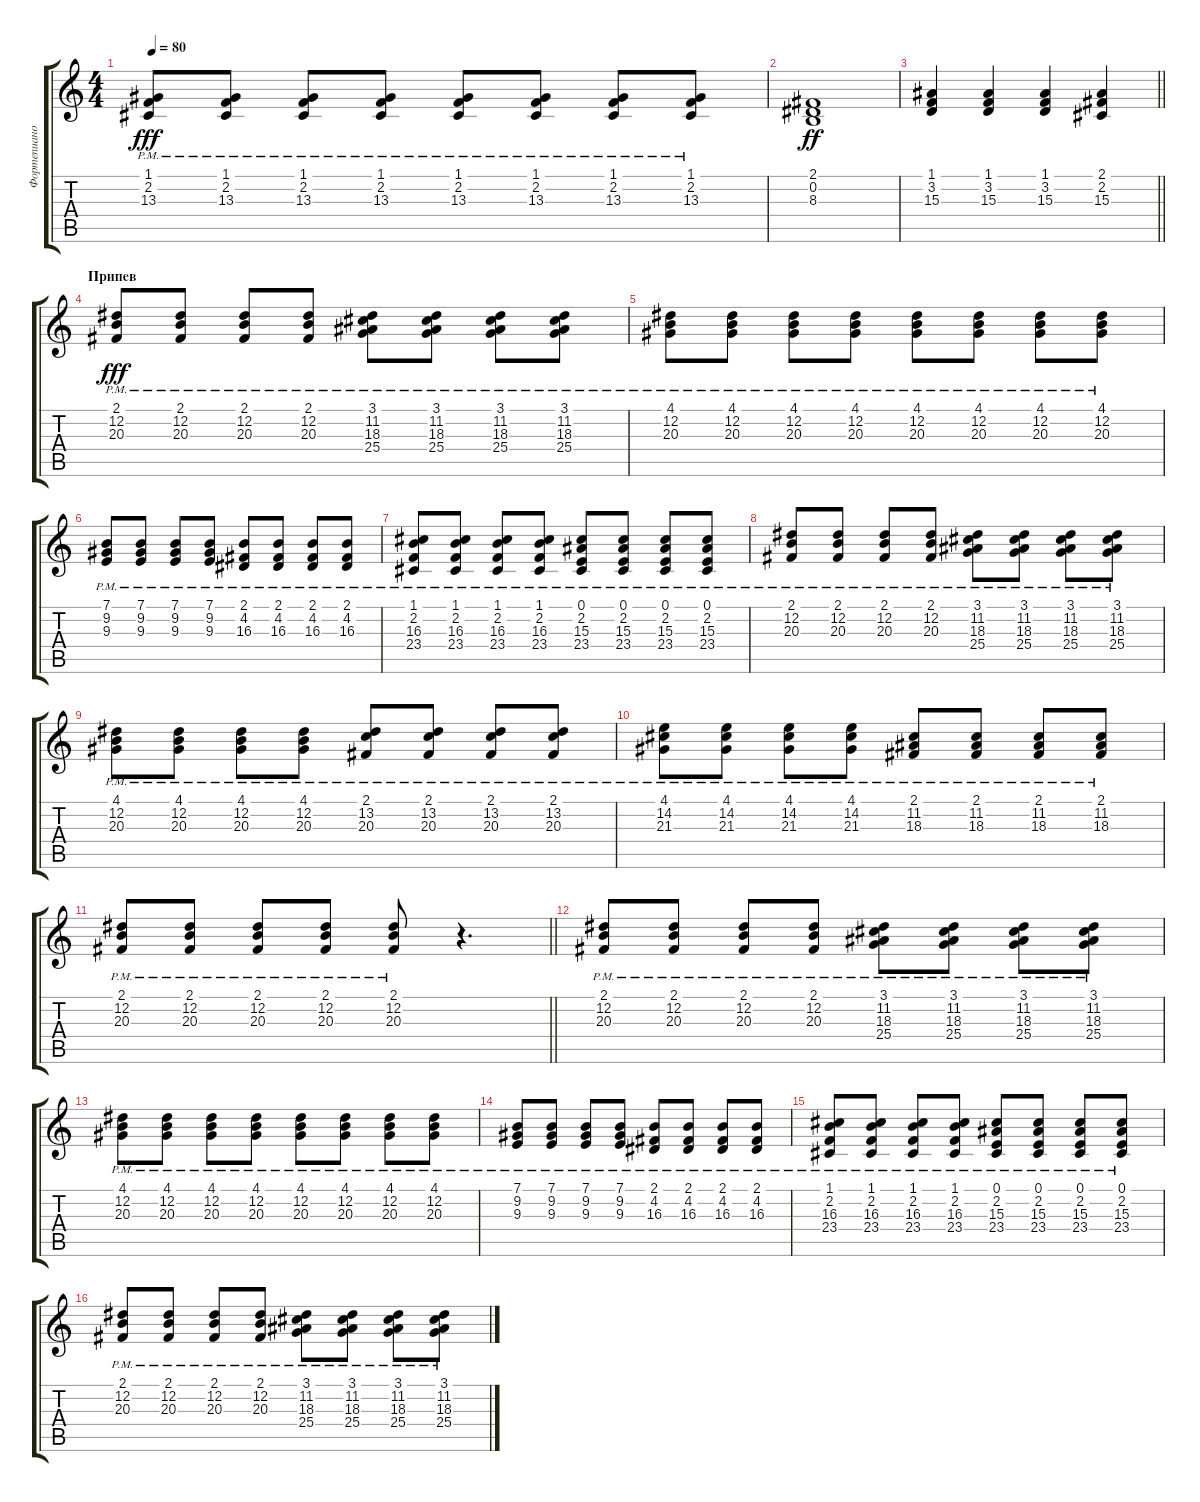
\track ("Фортепиано (правая рука)" "Фортепиано") {instrument acousticgrandpiano}
\staff {score tabs}
\tuning (E4 B3 G3 D3 A2 E2) {hide}
\ts (4 4)
\tempo 80
\clef g2
\ks c
(1.1{pm} 2.2{pm} 13.3{pm}).8{dy fff} (1.1{pm} 2.2{pm} 13.3{pm}).8 (1.1{pm} 2.2{pm} 13.3{pm}).8 (1.1{pm} 2.2{pm} 13.3{pm}).8 (1.1{pm} 2.2{pm} 13.3{pm}).8 (1.1{pm} 2.2{pm} 13.3{pm}).8 (1.1{pm} 2.2{pm} 13.3{pm}).8 (1.1{pm} 2.2{pm} 13.3{pm}).8 |
(2.1 0.2 8.3).1{dy ff} |
\barLineRight lightlight
(1.1 3.2 15.3).4 (1.1 3.2 15.3).4 (1.1 3.2 15.3).4 (2.1 2.2 15.3).4 |
\section ("" "Припев")
(2.1{pm} 12.2{pm} 20.3{pm}).8{dy fff} (2.1{pm} 12.2{pm} 20.3{pm}).8 (2.1{pm} 12.2{pm} 20.3{pm}).8 (2.1{pm} 12.2{pm} 20.3{pm}).8 (3.1{pm} 11.2{pm} 18.3{pm} 25.4{pm}).8 (3.1{pm} 11.2{pm} 18.3{pm} 25.4{pm}).8 (3.1{pm} 11.2{pm} 18.3{pm} 25.4{pm}).8 (3.1{pm} 11.2{pm} 18.3{pm} 25.4{pm}).8 |
(4.1{pm} 12.2{pm} 20.3{pm}).8 (4.1{pm} 12.2{pm} 20.3{pm}).8 (4.1{pm} 12.2{pm} 20.3{pm}).8 (4.1{pm} 12.2{pm} 20.3{pm}).8 (4.1{pm} 12.2{pm} 20.3{pm}).8 (4.1{pm} 12.2{pm} 20.3{pm}).8 (4.1{pm} 12.2{pm} 20.3{pm}).8 (4.1{pm} 12.2{pm} 20.3{pm}).8 |
(7.1{pm} 9.2{pm} 9.3{pm}).8 (7.1{pm} 9.2{pm} 9.3{pm}).8 (7.1{pm} 9.2{pm} 9.3{pm}).8 (7.1{pm} 9.2{pm} 9.3{pm}).8 (2.1{pm} 4.2{pm} 16.3{pm}).8 (2.1{pm} 4.2{pm} 16.3{pm}).8 (2.1{pm} 4.2{pm} 16.3{pm}).8 (2.1{pm} 4.2{pm} 16.3{pm}).8 |
(1.1{pm} 2.2{pm} 16.3{pm} 23.4{pm}).8 (1.1{pm} 2.2{pm} 16.3{pm} 23.4{pm}).8 (1.1{pm} 2.2{pm} 16.3{pm} 23.4{pm}).8 (1.1{pm} 2.2{pm} 16.3{pm} 23.4{pm}).8 (0.1{pm} 2.2{pm} 15.3{pm} 23.4{pm}).8 (0.1{pm} 2.2{pm} 15.3{pm} 23.4{pm}).8 (0.1{pm} 2.2{pm} 15.3{pm} 23.4{pm}).8 (0.1{pm} 2.2{pm} 15.3{pm} 23.4{pm}).8 |
(2.1{pm} 12.2{pm} 20.3{pm}).8 (2.1{pm} 12.2{pm} 20.3{pm}).8 (2.1{pm} 12.2{pm} 20.3{pm}).8 (2.1{pm} 12.2{pm} 20.3{pm}).8 (3.1{pm} 11.2{pm} 18.3{pm} 25.4{pm}).8 (3.1{pm} 11.2{pm} 18.3{pm} 25.4{pm}).8 (3.1{pm} 11.2{pm} 18.3{pm} 25.4{pm}).8 (3.1{pm} 11.2{pm} 18.3{pm} 25.4{pm}).8 |
(4.1{pm} 12.2{pm} 20.3{pm}).8 (4.1{pm} 12.2{pm} 20.3{pm}).8 (4.1{pm} 12.2{pm} 20.3{pm}).8 (4.1{pm} 12.2{pm} 20.3{pm}).8 (2.1{pm} 13.2{pm} 20.3{pm}).8 (2.1{pm} 13.2{pm} 20.3{pm}).8 (2.1{pm} 13.2{pm} 20.3{pm}).8 (2.1{pm} 13.2{pm} 20.3{pm}).8 |
(4.1{pm} 14.2{pm} 21.3{pm}).8 (4.1{pm} 14.2{pm} 21.3{pm}).8 (4.1{pm} 14.2{pm} 21.3{pm}).8 (4.1{pm} 14.2{pm} 21.3{pm}).8 (2.1{pm} 11.2{pm} 18.3{pm}).8 (2.1{pm} 11.2{pm} 18.3{pm}).8 (2.1{pm} 11.2{pm} 18.3{pm}).8 (2.1{pm} 11.2{pm} 18.3{pm}).8 |
\barLineRight lightlight
(2.1{pm} 12.2{pm} 20.3{pm}).8 (2.1{pm} 12.2{pm} 20.3{pm}).8 (2.1{pm} 12.2{pm} 20.3{pm}).8 (2.1{pm} 12.2{pm} 20.3{pm}).8 (2.1{pm} 12.2{pm} 20.3{pm}).8 r.4{d} |
(2.1{pm} 12.2{pm} 20.3{pm}).8 (2.1{pm} 12.2{pm} 20.3{pm}).8 (2.1{pm} 12.2{pm} 20.3{pm}).8 (2.1{pm} 12.2{pm} 20.3{pm}).8 (3.1{pm} 11.2{pm} 18.3{pm} 25.4{pm}).8 (3.1{pm} 11.2{pm} 18.3{pm} 25.4{pm}).8 (3.1{pm} 11.2{pm} 18.3{pm} 25.4{pm}).8 (3.1{pm} 11.2{pm} 18.3{pm} 25.4{pm}).8 |
(4.1{pm} 12.2{pm} 20.3{pm}).8 (4.1{pm} 12.2{pm} 20.3{pm}).8 (4.1{pm} 12.2{pm} 20.3{pm}).8 (4.1{pm} 12.2{pm} 20.3{pm}).8 (4.1{pm} 12.2{pm} 20.3{pm}).8 (4.1{pm} 12.2{pm} 20.3{pm}).8 (4.1{pm} 12.2{pm} 20.3{pm}).8 (4.1{pm} 12.2{pm} 20.3{pm}).8 |
(7.1{pm} 9.2{pm} 9.3{pm}).8 (7.1{pm} 9.2{pm} 9.3{pm}).8 (7.1{pm} 9.2{pm} 9.3{pm}).8 (7.1{pm} 9.2{pm} 9.3{pm}).8 (2.1{pm} 4.2{pm} 16.3{pm}).8 (2.1{pm} 4.2{pm} 16.3{pm}).8 (2.1{pm} 4.2{pm} 16.3{pm}).8 (2.1{pm} 4.2{pm} 16.3{pm}).8 |
(1.1{pm} 2.2{pm} 16.3{pm} 23.4{pm}).8 (1.1{pm} 2.2{pm} 16.3{pm} 23.4{pm}).8 (1.1{pm} 2.2{pm} 16.3{pm} 23.4{pm}).8 (1.1{pm} 2.2{pm} 16.3{pm} 23.4{pm}).8 (0.1{pm} 2.2{pm} 15.3{pm} 23.4{pm}).8 (0.1{pm} 2.2{pm} 15.3{pm} 23.4{pm}).8 (0.1{pm} 2.2{pm} 15.3{pm} 23.4{pm}).8 (0.1{pm} 2.2{pm} 15.3{pm} 23.4{pm}).8 |
(2.1{pm} 12.2{pm} 20.3{pm}).8 (2.1{pm} 12.2{pm} 20.3{pm}).8 (2.1{pm} 12.2{pm} 20.3{pm}).8 (2.1{pm} 12.2{pm} 20.3{pm}).8 (3.1{pm} 11.2{pm} 18.3{pm} 25.4{pm}).8 (3.1{pm} 11.2{pm} 18.3{pm} 25.4{pm}).8 (3.1{pm} 11.2{pm} 18.3{pm} 25.4{pm}).8 (3.1{pm} 11.2{pm} 18.3{pm} 25.4{pm}).8
